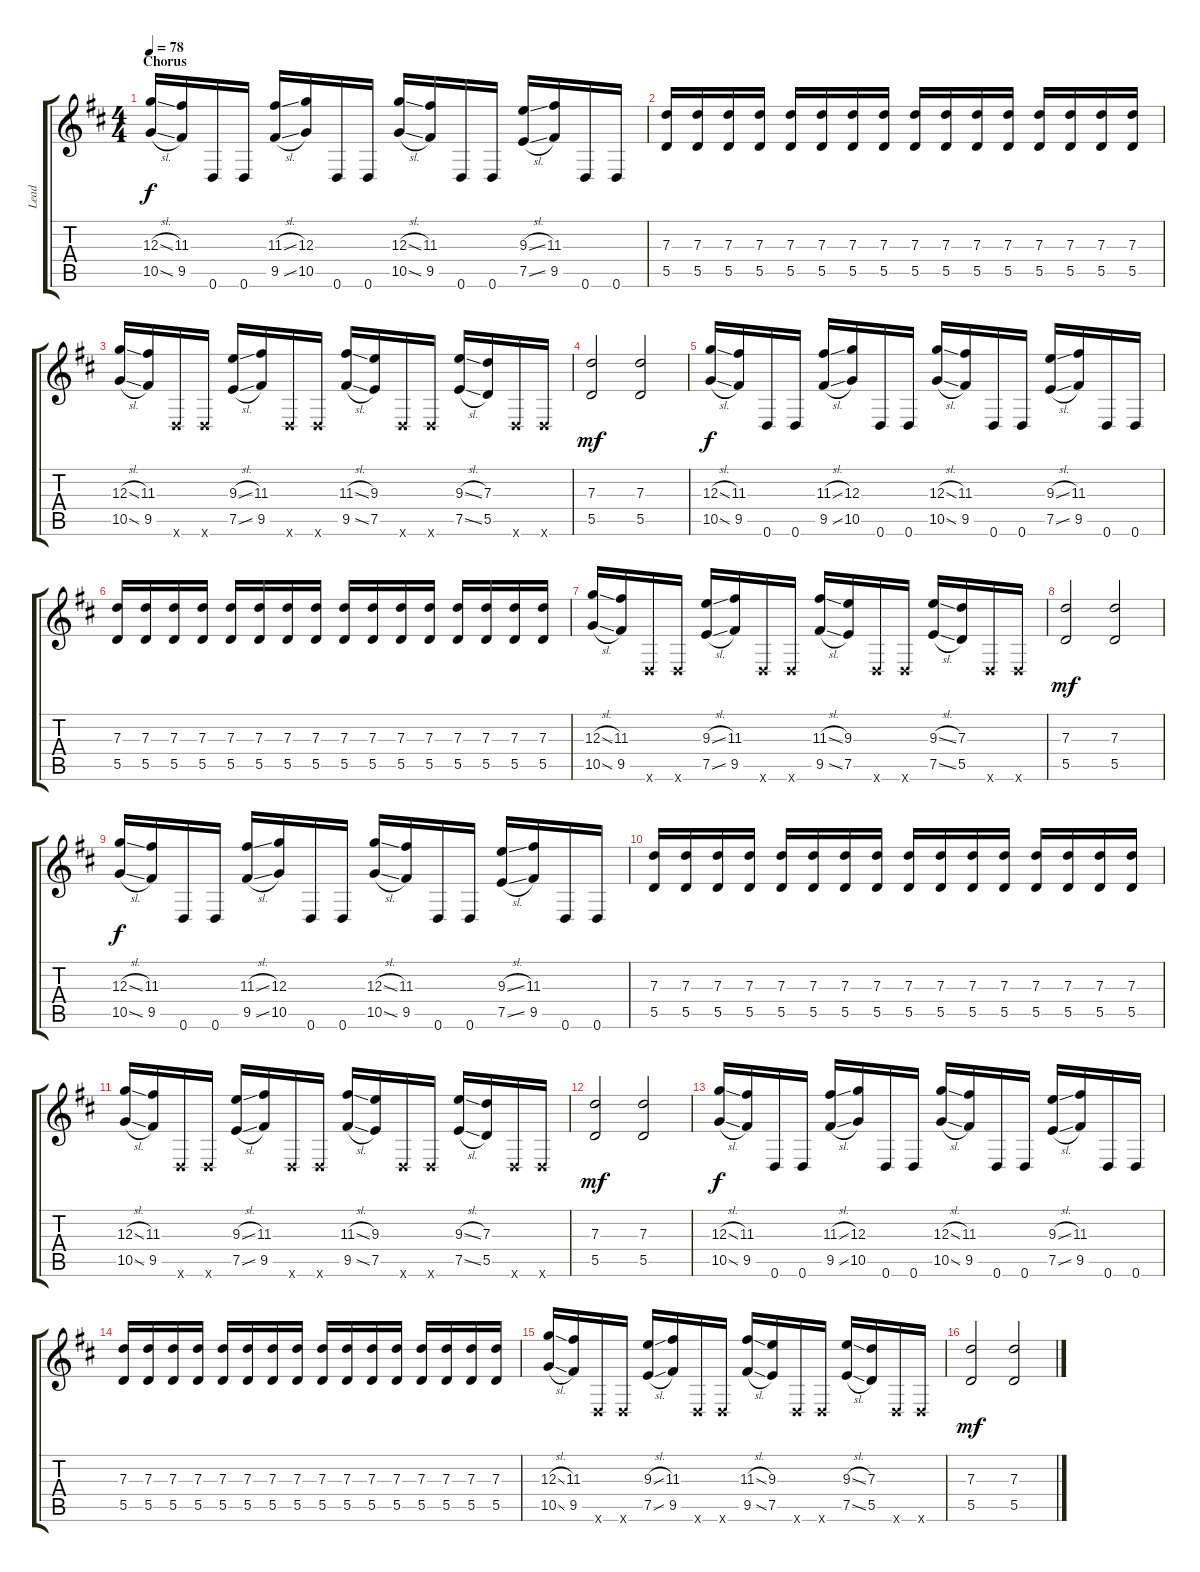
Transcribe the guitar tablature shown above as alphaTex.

\track ("Lead" "Lead") {instrument distortionguitar}
\staff {score tabs}
\tuning (E4 B3 G3 D3 A2 D2) {hide}
\ts (4 4)
\section ("" "Chorus")
\tempo 78
\clef g2
\ks d
(12.3{sl} 10.5{sl}).16{dy f instrument distortionguitar} (11.3 9.5).16 0.6.16 0.6.16 (11.3{sl} 9.5{sl}).16 (12.3 10.5).16 0.6.16 0.6.16 (12.3{sl} 10.5{sl}).16 (11.3 9.5).16 0.6.16 0.6.16 (9.3{sl} 7.5{sl}).16 (11.3 9.5).16 0.6.16 0.6.16 |
(7.3 5.5).16 (7.3 5.5).16 (7.3 5.5).16 (7.3 5.5).16 (7.3 5.5).16 (7.3 5.5).16 (7.3 5.5).16 (7.3 5.5).16 (7.3 5.5).16 (7.3 5.5).16 (7.3 5.5).16 (7.3 5.5).16 (7.3 5.5).16 (7.3 5.5).16 (7.3 5.5).16 (7.3 5.5).16 |
(12.3{sl} 10.5{sl}).16 (11.3 9.5).16 0.6{x}.16 0.6{x}.16 (9.3{sl} 7.5{sl}).16 (11.3 9.5).16 0.6{x}.16 0.6{x}.16 (11.3{sl} 9.5{sl}).16 (9.3 7.5).16 0.6{x}.16 0.6{x}.16 (9.3{sl} 7.5{sl}).16 (7.3 5.5).16 0.6{x}.16 0.6{x}.16 |
(7.3 5.5).2{dy mf} (7.3 5.5).2 |
(12.3{sl} 10.5{sl}).16{dy f instrument distortionguitar} (11.3 9.5).16 0.6.16 0.6.16 (11.3{sl} 9.5{sl}).16 (12.3 10.5).16 0.6.16 0.6.16 (12.3{sl} 10.5{sl}).16 (11.3 9.5).16 0.6.16 0.6.16 (9.3{sl} 7.5{sl}).16 (11.3 9.5).16 0.6.16 0.6.16 |
(7.3 5.5).16 (7.3 5.5).16 (7.3 5.5).16 (7.3 5.5).16 (7.3 5.5).16 (7.3 5.5).16 (7.3 5.5).16 (7.3 5.5).16 (7.3 5.5).16 (7.3 5.5).16 (7.3 5.5).16 (7.3 5.5).16 (7.3 5.5).16 (7.3 5.5).16 (7.3 5.5).16 (7.3 5.5).16 |
(12.3{sl} 10.5{sl}).16 (11.3 9.5).16 0.6{x}.16 0.6{x}.16 (9.3{sl} 7.5{sl}).16 (11.3 9.5).16 0.6{x}.16 0.6{x}.16 (11.3{sl} 9.5{sl}).16 (9.3 7.5).16 0.6{x}.16 0.6{x}.16 (9.3{sl} 7.5{sl}).16 (7.3 5.5).16 0.6{x}.16 0.6{x}.16 |
(7.3 5.5).2{dy mf} (7.3 5.5).2 |
(12.3{sl} 10.5{sl}).16{dy f instrument distortionguitar} (11.3 9.5).16 0.6.16 0.6.16 (11.3{sl} 9.5{sl}).16 (12.3 10.5).16 0.6.16 0.6.16 (12.3{sl} 10.5{sl}).16 (11.3 9.5).16 0.6.16 0.6.16 (9.3{sl} 7.5{sl}).16 (11.3 9.5).16 0.6.16 0.6.16 |
(7.3 5.5).16 (7.3 5.5).16 (7.3 5.5).16 (7.3 5.5).16 (7.3 5.5).16 (7.3 5.5).16 (7.3 5.5).16 (7.3 5.5).16 (7.3 5.5).16 (7.3 5.5).16 (7.3 5.5).16 (7.3 5.5).16 (7.3 5.5).16 (7.3 5.5).16 (7.3 5.5).16 (7.3 5.5).16 |
(12.3{sl} 10.5{sl}).16 (11.3 9.5).16 0.6{x}.16 0.6{x}.16 (9.3{sl} 7.5{sl}).16 (11.3 9.5).16 0.6{x}.16 0.6{x}.16 (11.3{sl} 9.5{sl}).16 (9.3 7.5).16 0.6{x}.16 0.6{x}.16 (9.3{sl} 7.5{sl}).16 (7.3 5.5).16 0.6{x}.16 0.6{x}.16 |
(7.3 5.5).2{dy mf} (7.3 5.5).2 |
(12.3{sl} 10.5{sl}).16{dy f instrument distortionguitar} (11.3 9.5).16 0.6.16 0.6.16 (11.3{sl} 9.5{sl}).16 (12.3 10.5).16 0.6.16 0.6.16 (12.3{sl} 10.5{sl}).16 (11.3 9.5).16 0.6.16 0.6.16 (9.3{sl} 7.5{sl}).16 (11.3 9.5).16 0.6.16 0.6.16 |
(7.3 5.5).16 (7.3 5.5).16 (7.3 5.5).16 (7.3 5.5).16 (7.3 5.5).16 (7.3 5.5).16 (7.3 5.5).16 (7.3 5.5).16 (7.3 5.5).16 (7.3 5.5).16 (7.3 5.5).16 (7.3 5.5).16 (7.3 5.5).16 (7.3 5.5).16 (7.3 5.5).16 (7.3 5.5).16 |
(12.3{sl} 10.5{sl}).16 (11.3 9.5).16 0.6{x}.16 0.6{x}.16 (9.3{sl} 7.5{sl}).16 (11.3 9.5).16 0.6{x}.16 0.6{x}.16 (11.3{sl} 9.5{sl}).16 (9.3 7.5).16 0.6{x}.16 0.6{x}.16 (9.3{sl} 7.5{sl}).16 (7.3 5.5).16 0.6{x}.16 0.6{x}.16 |
(7.3 5.5).2{dy mf} (7.3 5.5).2
